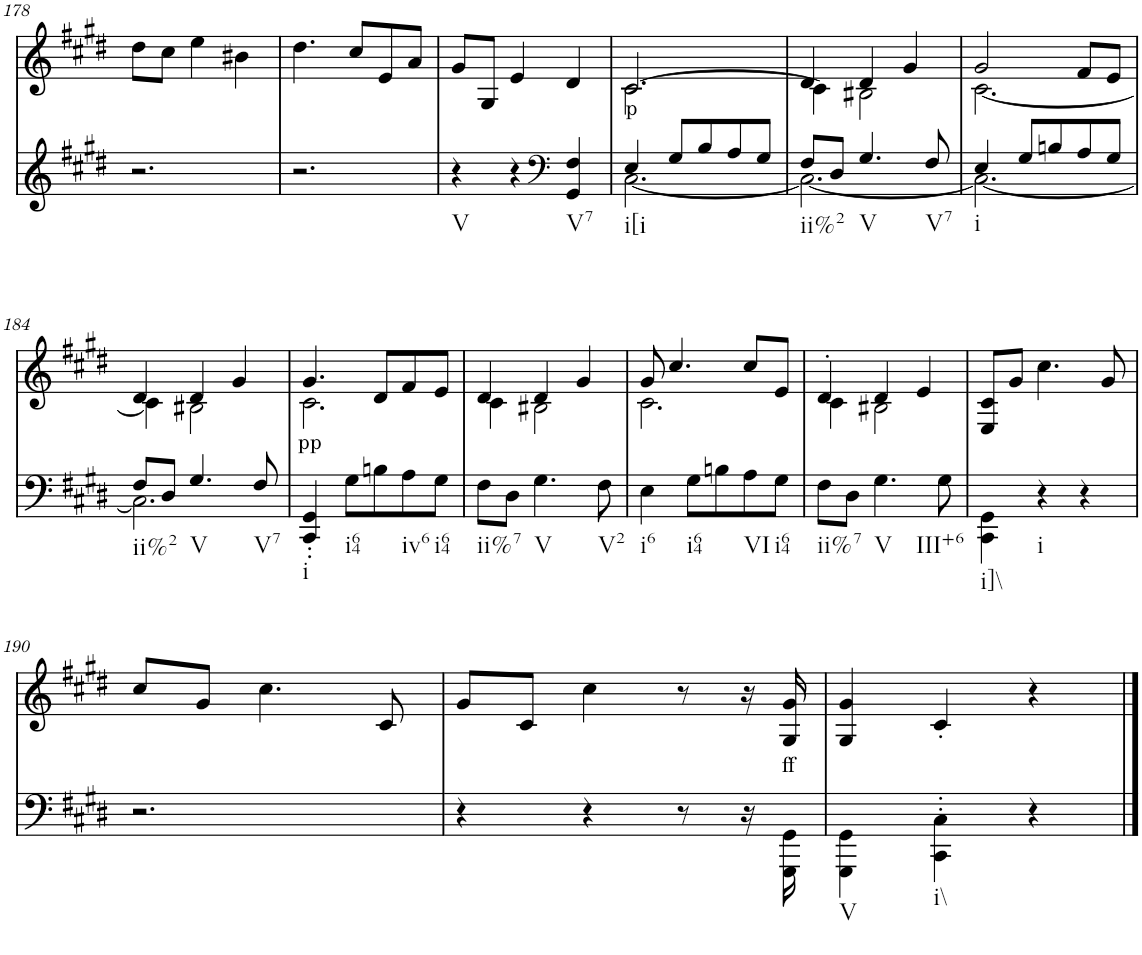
**kern	**kern	**text
*part2	*part1	*part1
*staff2	*staff1	*staff1
*I"piano	*I"piano	*
*I'Pno	*I'Pno	*
!!LO:PB:g=z
*clefG2	*clefG2	*
*k[f#c#g#d#]	*k[f#c#g#d#]	*
*c#:	*c#:	*
*M3/4	*M3/4	*
=178	=178	=178
2.r	8dd#\L	.
.	8cc#\J	.
.	4ee\	.
.	4b#X\	.
=179	=179	=179
2.r	4.dd#\	.
.	8cc#/L	.
.	8e/	.
.	8a/J	.
=180	=180	=180
!LO:TX:b:t=V	!	!
4r	8g#/L	.
.	8G#/J	.
4r	4e/	.
*clefF4	*	*
!LO:TX:b:t=V7	!	!
4GG#/ 4F#/	4d#/	.
=181	=181	=181
*^	*^	*
!LO:TX:b:t=i[i	!	!	!	!
!	!	!	!	!LO:LY:b
4E/	[2.C#\	[2.c#/	2.c#\	p
8G#/L	.	.	.	.
8B/	.	.	.	.
8A/	.	.	.	.
8G#/J	.	.	.	.
=182	=182	=182	=182	=182
!LO:TX:b:t=ii%2	!	!	!	!
8F#/L	2.C#\_	4d#/	4c#\]	.
8D#/J	.	.	.	.
!LO:TX:b:t=V	!	!	!	!
4.G#/	.	4d#/	2B#X\	.
.	.	4g#/	.	.
!LO:TX:b:t=V7	!	!	!	!
8F#/	.	.	.	.
=183	=183	=183	=183	=183
!LO:TX:b:t=i	!	!	!	!
4E/	2.C#\_	2g#/	[2.c#\	.
8G#/L	.	.	.	.
8Bn/	.	.	.	.
8A/	.	8f#/L	.	.
8G#/J	.	8e/J	.	.
!!LO:LB:g=z	!!
=184	=184	=184	=184	=184
!LO:TX:b:t=ii%2	!	!	!	!
8F#/L	2.C#\]	4d#/	4c#\]	.
8D#/J	.	.	.	.
!LO:TX:b:t=V	!	!	!	!
4.G#/	.	4d#/	2B#X\	.
.	.	4g#/	.	.
!LO:TX:b:t=V7	!	!	!	!
8F#/	.	.	.	.
*v	*v	*	*	*
=185	=185	=185	=185
!LO:TX:b:t=i	!	!	!
!	!	!	!LO:LY:b
4CC#/' 4GG#/'	4.g#/	2.c#\	pp
!LO:TX:b:t=i64	!	!	!
8G#\L	.	.	.
8Bn\	8d#/L	.	.
!LO:TX:b:t=iv6	!	!	!
8A\	8f#/	.	.
!LO:TX:b:t=i64	!	!	!
8G#\J	8e/J	.	.
=186	=186	=186	=186
!LO:TX:b:t=ii%7	!	!	!
8F#\L	4d#/	4c#\	.
8D#\J	.	.	.
!LO:TX:b:t=V	!	!	!
4.G#\	4d#/	2B#X\	.
.	4g#/	.	.
!LO:TX:b:t=V2	!	!	!
8F#\	.	.	.
=187	=187	=187	=187
!LO:TX:b:t=i6	!	!	!
4E\	8g#/	2.c#\	.
.	4.cc#/	.	.
!LO:TX:b:t=i64	!	!	!
8G#\L	.	.	.
8Bn\	.	.	.
!LO:TX:b:t=VI	!	!	!
8A\	8cc#/L	.	.
!LO:TX:b:t=i64	!	!	!
8G#\J	8e/J	.	.
=188	=188	=188	=188
!LO:TX:b:t=ii%7	!	!	!
8F#\L	4d#'/	4c#\	.
8D#\J	.	.	.
!LO:TX:b:t=V	!	!	!
!LO:TX:b:t=III+6	!	!	!
4.G#\	4d#/	2B#X\	.
.	4e/	.	.
8G#\	.	.	.
*	*v	*v	*
=189	=189	=189
!LO:TX:b:t=i]\\	!	!
4CC#\ 4GG#\	8E/ 8c#/L	.
.	8g#/J	.
!LO:TX:b:t=i	!	!
4r	4.cc#\	.
4r	.	.
.	8g#/	.
!!LO:LB:g=z
=190	=190	=190
2.r	8cc#/L	.
.	8g#/J	.
.	4.cc#\	.
.	8c#/	.
=191	=191	=191
4r	8g#/L	.
.	8c#/J	.
4r	4cc#\	.
8r	8r	.
16r	16r	.
!	!	!LO:LY:b
16GGG#\ 16GG#\	16G#/ 16g#/	ff
=192	=192	=192
!LO:TX:b:t=V	!	!
4GGG#\ 4GG#\	4G#/ 4g#/	.
!LO:TX:b:t=i\\	!	!
4CC#\' 4C#\'	4c#'/	.
4r	4r	.
==	==	==
*-	*-	*-
